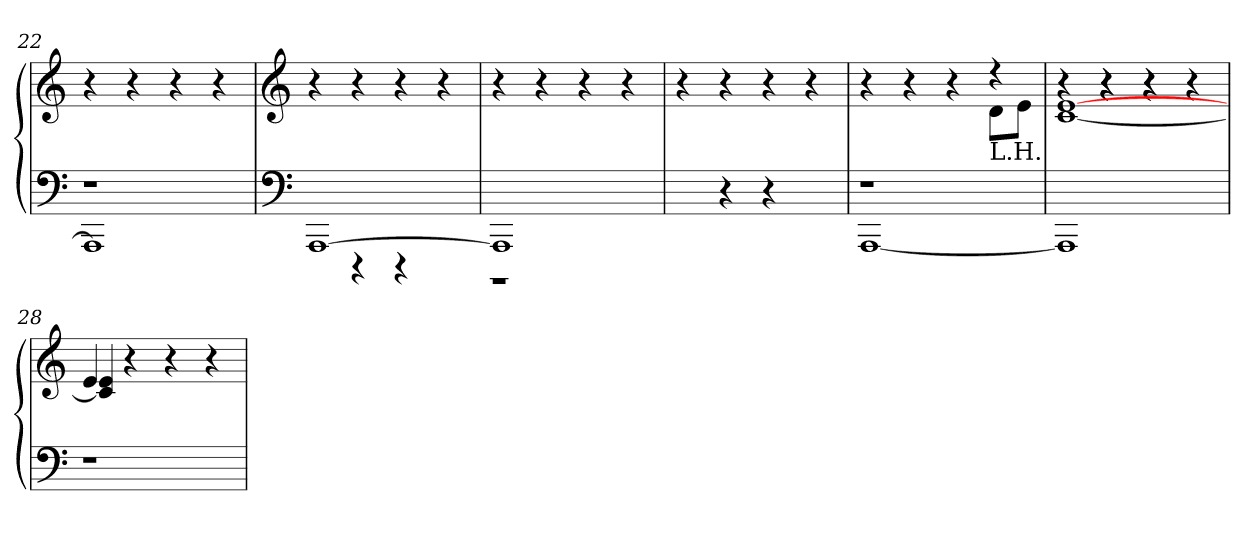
**kern	**kern
*part1	*part1
*staff2	*staff1
*clefF4	*clefG2
*k[]	*k[]
*C:	*C:
=22	=22
*^	*
1r	1AAA]	4r
.	.	4r
.	.	4r
.	.	4r
!!LO:PB:g=z
=23	=23	=23
*clefF4	*	*clefG2
[1AAA	4ryy	4r
.	4r	4r
.	4r	4r
.	4ryy	4r
=24	=24	=24
1AAA]	1r	4r
.	.	4r
.	.	4r
.	.	4r
*v	*v	*
=25	=25
4ryy	4r
4r	4r
4r	4r
4ryy	4r
=26	=26
*^	*^
1r	[1AAA	4r	2.ryy
.	.	4r	.
.	.	4r	.
!	!	!LO:TX:b:t=L.H.	!
.	.	4r	8d\L
.	.	.	8e\J
*v	*v	*	*
=27	=27	=27
*	*^	*^
1AAA]	4r	4ryy	[1e	[1c
.	4r	4r	.	.
.	4r	4r	.	.
.	4r	4ryy	.	.
*	*	*v	*v	*v
=28	=28	=28
*^	*	*
1ryy	1r	4e/	4c/] 4e/
.	.	4r	2.ryy
.	.	4r	.
.	.	4r	.
*v	*v	*	*
*	*v	*v
=	=
*-	*-
